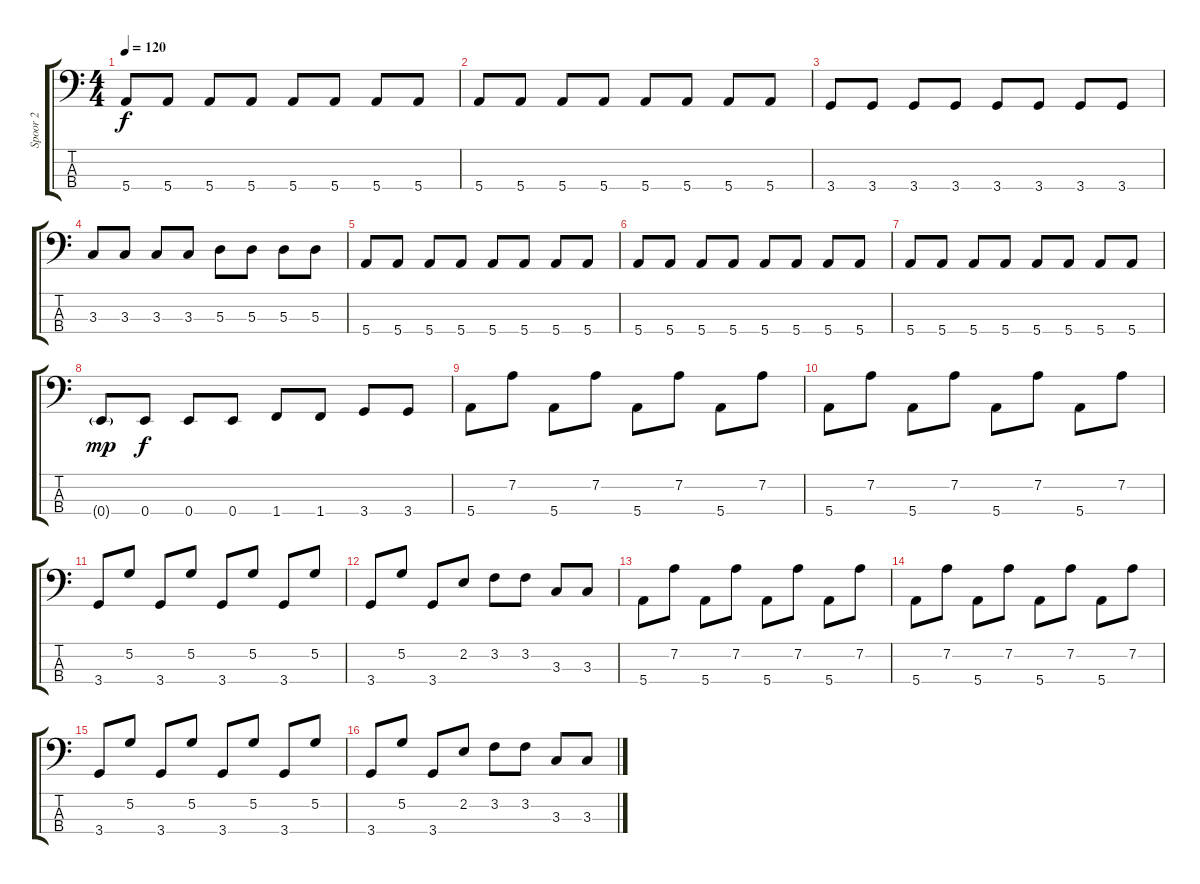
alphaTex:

\track ("Spoor 2" "Spoor 2") {instrument electricbassfinger}
\staff {score tabs}
\tuning (G2 D2 A1 E1) {hide}
\ts (4 4)
\tempo 120
\clef f4
\ks c
5.4.8{dy f} 5.4.8 5.4.8 5.4.8 5.4.8 5.4.8 5.4.8 5.4.8 |
5.4.8 5.4.8 5.4.8 5.4.8 5.4.8 5.4.8 5.4.8 5.4.8 |
3.4.8 3.4.8 3.4.8 3.4.8 3.4.8 3.4.8 3.4.8 3.4.8 |
3.3.8 3.3.8 3.3.8 3.3.8 5.3.8 5.3.8 5.3.8 5.3.8 |
5.4.8 5.4.8 5.4.8 5.4.8 5.4.8 5.4.8 5.4.8 5.4.8 |
5.4.8 5.4.8 5.4.8 5.4.8 5.4.8 5.4.8 5.4.8 5.4.8 |
5.4.8 5.4.8 5.4.8 5.4.8 5.4.8 5.4.8 5.4.8 5.4.8 |
0.4{g}.8{dy mp} 0.4.8{dy f} 0.4.8 0.4.8 1.4.8 1.4.8 3.4.8 3.4.8 |
5.4.8 7.2.8 5.4.8 7.2.8 5.4.8 7.2.8 5.4.8 7.2.8 |
5.4.8 7.2.8 5.4.8 7.2.8 5.4.8 7.2.8 5.4.8 7.2.8 |
3.4.8 5.2.8 3.4.8 5.2.8 3.4.8 5.2.8 3.4.8 5.2.8 |
3.4.8 5.2.8 3.4.8 2.2.8 3.2.8 3.2.8 3.3.8 3.3.8 |
5.4.8 7.2.8 5.4.8 7.2.8 5.4.8 7.2.8 5.4.8 7.2.8 |
5.4.8 7.2.8 5.4.8 7.2.8 5.4.8 7.2.8 5.4.8 7.2.8 |
3.4.8 5.2.8 3.4.8 5.2.8 3.4.8 5.2.8 3.4.8 5.2.8 |
3.4.8 5.2.8 3.4.8 2.2.8 3.2.8 3.2.8 3.3.8 3.3.8
